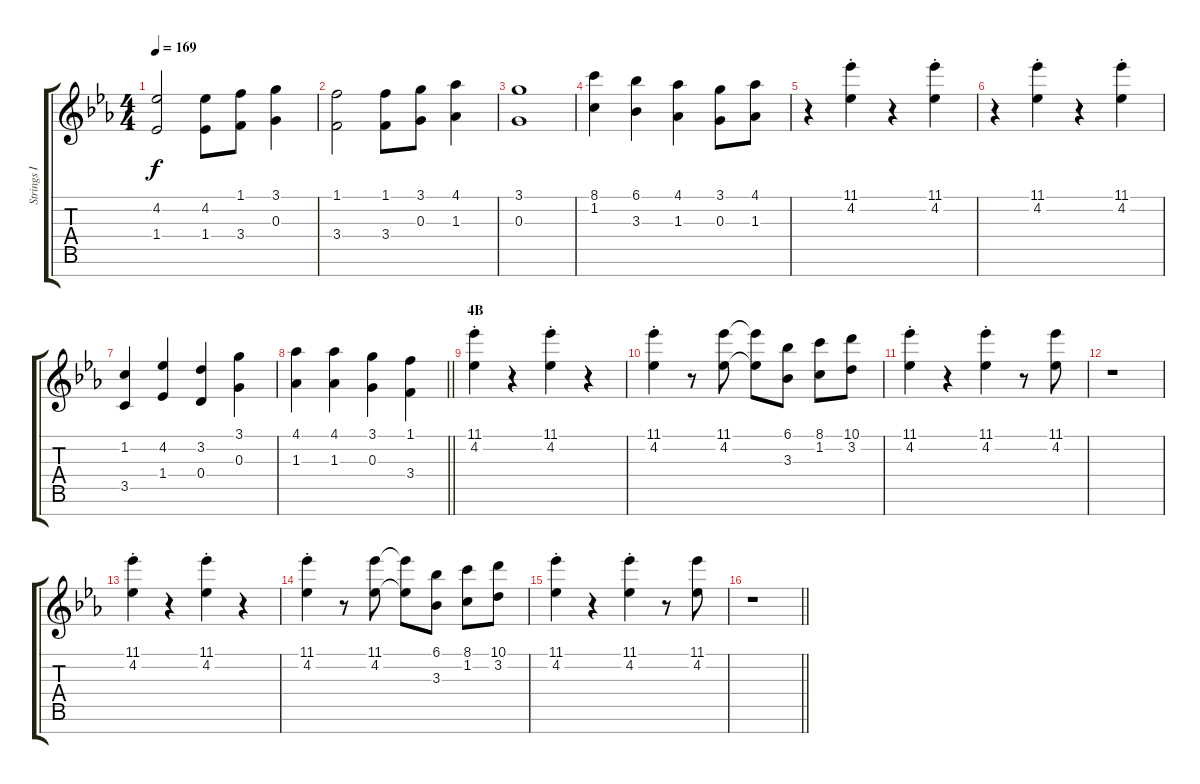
\track ("Strings I" "Strings I") {instrument stringensemble1}
\staff {score tabs}
\tuning (E5 B4 G4 D4 A3 E3 B2) {hide}
\ts (4 4)
\tempo 169
\clef g2
\ks eb
(4.2 1.4).2{dy f} (4.2 1.4).8 (1.1 3.4).8 (3.1 0.3).4 |
(1.1 3.4).2 (1.1 3.4).8 (3.1 0.3).8 (4.1 1.3).4 |
(3.1 0.3).1 |
(8.1 1.2).4 (6.1 3.3).4 (4.1 1.3).4 (3.1 0.3).8 (4.1 1.3).8 |
r.4 (11.1{st} 4.2{st}).4 r.4 (11.1{st} 4.2{st}).4 |
r.4 (11.1{st} 4.2{st}).4 r.4 (11.1{st} 4.2{st}).4 |
(1.2 3.5).4 (4.2 1.4).4 (3.2 0.4).4 (3.1 0.3).4 |
\barLineRight lightlight
(4.1 1.3).4 (4.1 1.3).4 (3.1 0.3).4 (1.1 3.4).4 |
\section ("" "4B")
(11.1{st} 4.2{st}).4 r.4 (11.1{st} 4.2{st}).4 r.4 |
(11.1{st} 4.2{st}).4 r.8 (11.1 4.2).8 (11.1{t} 4.2{t}).8 (6.1 3.3).8 (8.1 1.2).8 (10.1 3.2).8 |
(11.1{st} 4.2{st}).4 r.4 (11.1{st} 4.2{st}).4 r.8 (11.1 4.2).8 |
r.1 |
(11.1{st} 4.2{st}).4 r.4 (11.1{st} 4.2{st}).4 r.4 |
(11.1{st} 4.2{st}).4 r.8 (11.1 4.2).8 (11.1{t} 4.2{t}).8 (6.1 3.3).8 (8.1 1.2).8 (10.1 3.2).8 |
(11.1{st} 4.2{st}).4 r.4 (11.1{st} 4.2{st}).4 r.8 (11.1 4.2).8 |
\barLineRight lightlight
r.1
